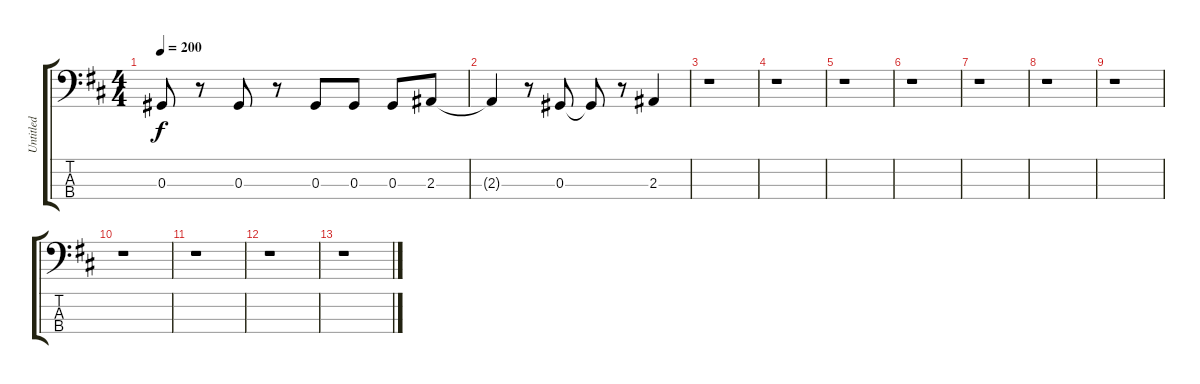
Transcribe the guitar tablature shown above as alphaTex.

\track ("Untitled" "Untitled") {instrument electricbassfinger}
\staff {score tabs}
\tuning (Gb2 Db2 Ab1 Eb1) {hide}
\ts (4 4)
\tempo 200
\clef f4
\ks d
0.3.8{dy f} r.8 0.3.8 r.8 0.3.8 0.3.8 0.3.8 2.3.8 |
2.3{t}.4 r.8 0.3.8 0.3{t}.8 r.8 2.3.4 |
r.1 |
r.1 |
r.1 |
r.1 |
r.1 |
r.1 |
r.1 |
r.1 |
r.1 |
r.1 |
r.1
